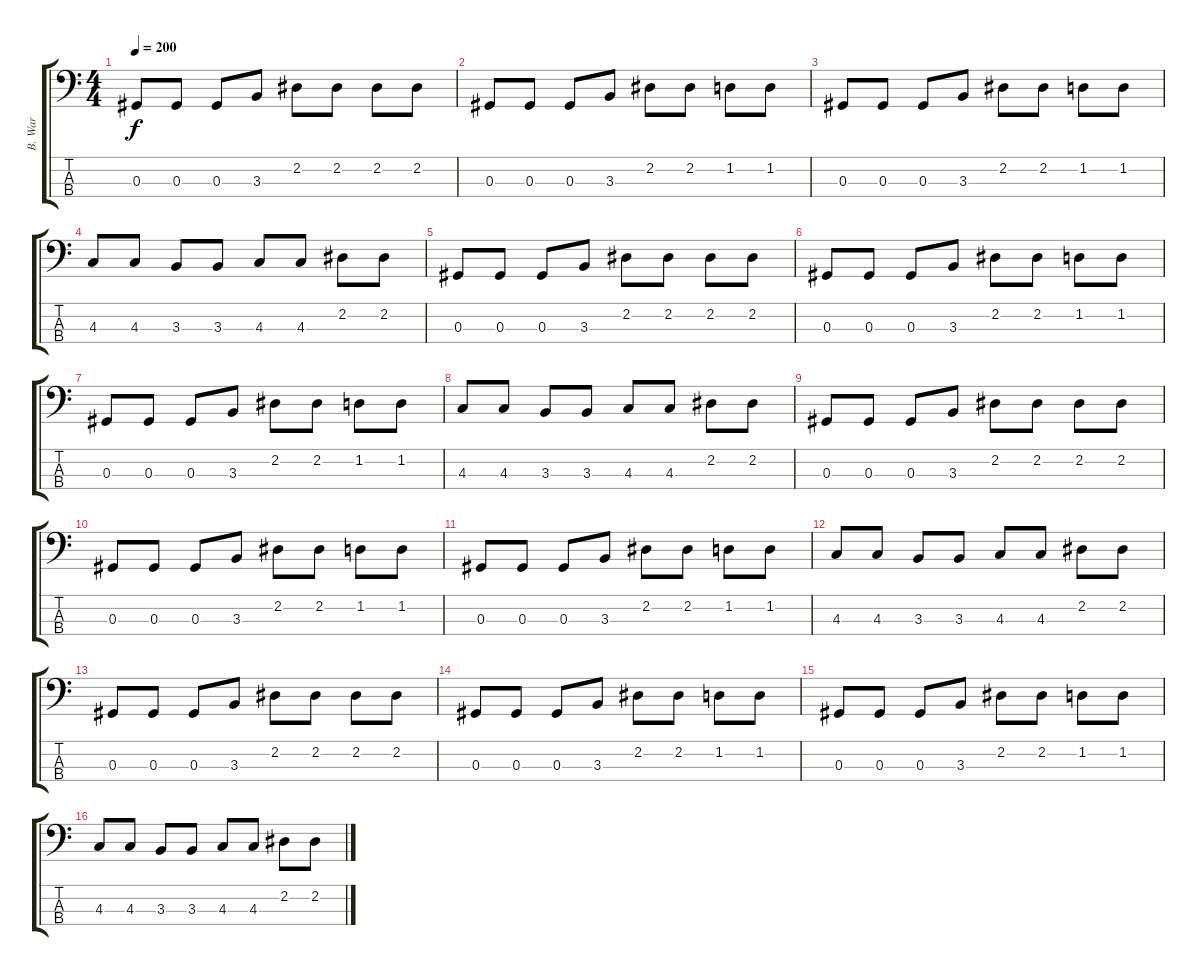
\track ("B. War" "B. War") {instrument electricbassfinger}
\staff {score tabs}
\tuning (Gb2 Db2 Ab1 Eb1) {hide}
\ts (4 4)
\tempo 200
\clef f4
\ks c
0.3.8{dy f} 0.3.8 0.3.8 3.3.8 2.2.8 2.2.8 2.2.8 2.2.8 |
0.3.8 0.3.8 0.3.8 3.3.8 2.2.8 2.2.8 1.2.8 1.2.8 |
0.3.8 0.3.8 0.3.8 3.3.8 2.2.8 2.2.8 1.2.8 1.2.8 |
4.3.8 4.3.8 3.3.8 3.3.8 4.3.8 4.3.8 2.2.8 2.2.8 |
0.3.8 0.3.8 0.3.8 3.3.8 2.2.8 2.2.8 2.2.8 2.2.8 |
0.3.8 0.3.8 0.3.8 3.3.8 2.2.8 2.2.8 1.2.8 1.2.8 |
0.3.8 0.3.8 0.3.8 3.3.8 2.2.8 2.2.8 1.2.8 1.2.8 |
4.3.8 4.3.8 3.3.8 3.3.8 4.3.8 4.3.8 2.2.8 2.2.8 |
0.3.8 0.3.8 0.3.8 3.3.8 2.2.8 2.2.8 2.2.8 2.2.8 |
0.3.8 0.3.8 0.3.8 3.3.8 2.2.8 2.2.8 1.2.8 1.2.8 |
0.3.8 0.3.8 0.3.8 3.3.8 2.2.8 2.2.8 1.2.8 1.2.8 |
4.3.8 4.3.8 3.3.8 3.3.8 4.3.8 4.3.8 2.2.8 2.2.8 |
0.3.8 0.3.8 0.3.8 3.3.8 2.2.8 2.2.8 2.2.8 2.2.8 |
0.3.8 0.3.8 0.3.8 3.3.8 2.2.8 2.2.8 1.2.8 1.2.8 |
0.3.8 0.3.8 0.3.8 3.3.8 2.2.8 2.2.8 1.2.8 1.2.8 |
4.3.8 4.3.8 3.3.8 3.3.8 4.3.8 4.3.8 2.2.8 2.2.8
